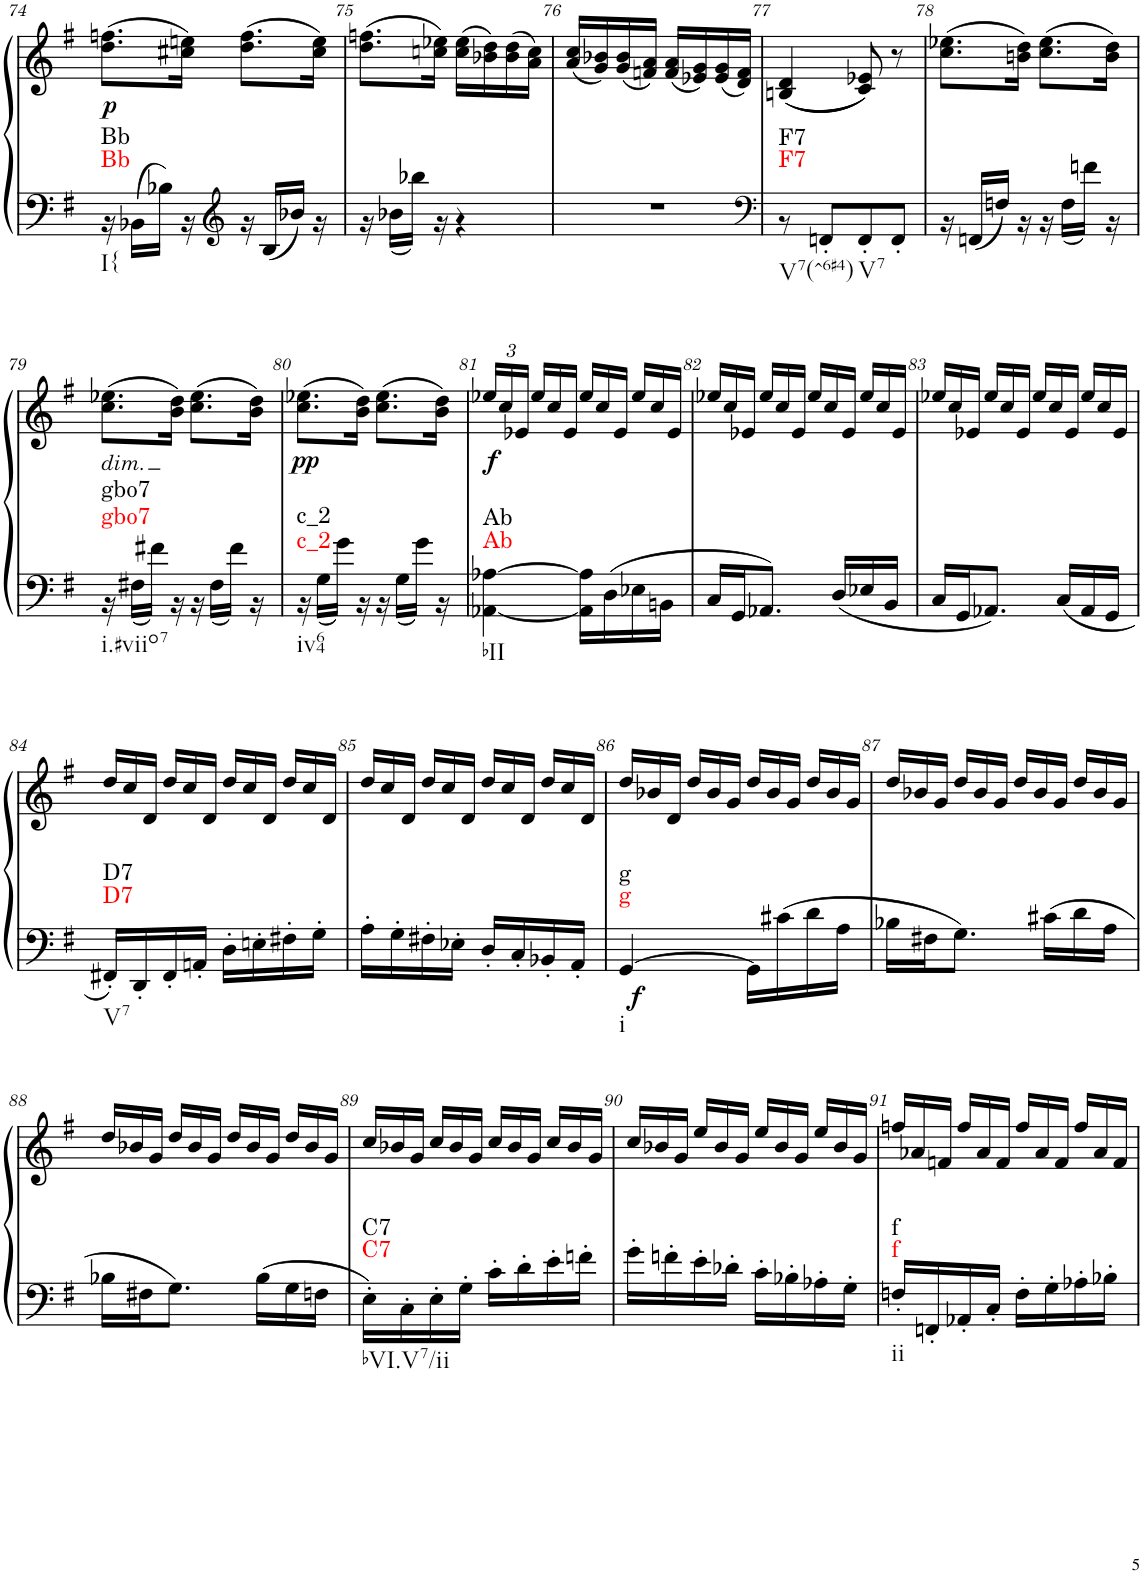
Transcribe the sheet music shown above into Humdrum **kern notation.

**kern	**kern	**dynam	**harte
*part1	*part1	*part1	*part1
*staff2	*staff1	*staff1/2	*
*I"Piano	*	*	*
*I'Pno	*	*	*
!!LO:PB:g=z
*clefF4	*clefG2	*	*
*k[f#]	*k[f#]	*	*
*G:	*G:	*	*
*M2/4	*M2/4	*	*
=74	=74	=74	=74
*^	*	*	*
!	!	!	!LO:DY:b	!LO:H:n=1:kt=Bb
!	!	!	!	!LO:H:n=2:kt=Bb
2ryy	16r	(8.dd\ 8.ffn\L	p	N N
.	16BB-X\LL	.	.	.
.	16B-X\JJ	.	.	.
.	16r	16cc#X\ 16een\Jk)	.	.
*clefG2	*	*	*	*
.	16r	(8.dd\ 8.ff\L	.	.
.	16B-/LL	.	.	.
.	16b-X/JJ	.	.	.
.	16r	16cc#\ 16ee\Jk)	.	.
=75	=75	=75	=75	=75
2ryy	16r	(8.dd\ 8.ffn\L	.	.
.	16b-X\LL	.	.	.
.	16bb-X\JJ	.	.	.
.	16r	16ccn\ 16ee-X\Jk)	.	.
.	4r	(16cc\ 16ee-\LL	.	.
.	.	16b-X\ 16dd\)	.	.
.	.	(16b-\ 16dd\	.	.
.	.	16a\ 16cc\JJ)	.	.
*v	*v	*	*	*
=76	=76	=76	=76
2r	(16a/ 16cc/LL	.	.
.	16g/ 16b-X/)	.	.
.	(16g/ 16b-/	.	.
.	16fn/ 16a/JJ)	.	.
.	(16f/ 16a/LL	.	.
.	16e-X/ 16g/)	.	.
.	(16e-/ 16g/	.	.
.	16d/ 16f/JJ)	.	.
=77	=77	=77	=77
*clefF4	*	*	*
*^	*	*	*
!	!	!	!	!LO:H:n=1:kt=F7
!	!	!	!	!LO:H:n=2:kt=F7
2ryy	8r	((4Bn/ 4d/	.	N N
.	8FFn'</L	.	.	.
.	8FF'</	8c/ 8e-X/))	.	.
.	8FF'</J	8r	.	.
=78	=78	=78	=78	=78
2ryy	16r	(8.cc\ 8.ee-X\L	.	.
.	16FFn/LL	.	.	.
.	16Fn/JJ	.	.	.
.	16r	16bn\ 16dd\Jk)	.	.
.	16r	(8.cc\ 8.ee-\L	.	.
.	16F\LL	.	.	.
.	16fn\JJ	.	.	.
.	16r	16b\ 16dd\Jk)	.	.
!!LO:LB:g=z
=79	=79	=79	=79	=79
!	!	!LO:TX:b:i:t=dim.	!	!LO:H:n=1:kt=gbo7
!	!	!	!	!LO:H:n=2:kt=gbo7
2ryy	16r	(8.cc\ 8.ee-X\L	.	N N
.	16F#X\LL	.	.	.
.	16f#X\JJ	.	.	.
.	16r	16b\ 16dd\Jk)	.	.
.	16r	(8.cc\ 8.ee-\L	.	.
.	16F#\LL	.	.	.
.	16f#\JJ	.	.	.
.	16r	16b\ 16dd\Jk)	.	.
=80	=80	=80	=80	=80
!	!	!	!LO:DY:b	!LO:H:n=1:kt=c_2
!	!	!	!	!LO:H:n=2:kt=c_2
2ryy	16r	(8.cc\ 8.ee-X\L	pp	N N
.	16G\LL	.	.	.
.	16g\JJ	.	.	.
.	16r	16b\ 16dd\Jk)	.	.
.	16r	(8.cc\ 8.ee-\L	.	.
.	16G\LL	.	.	.
.	16g\JJ	.	.	.
.	16r	16b\ 16dd\Jk)	.	.
=81	=81	=81	=81	=81
*	*	*Xbrackettup	*	*
!	!	!	!LO:DY:b	!LO:H:n=1:kt=Ab
!	!	!	!	!LO:H:n=2:kt=Ab
2ryy	[4AA-X\ [>4A-X\	24ee-X/LL	f	N N
.	.	24cc/	.	.
.	.	24e-X/JJ	.	.
*	*	*Xtuplet	*	*
.	.	24ee-/LL	.	.
.	.	24cc/	.	.
.	.	24e-/JJ	.	.
.	16AA-\] 16A-\]LL	24ee-/LL	.	.
.	.	24cc/	.	.
.	16D\	.	.	.
.	.	24e-/JJ	.	.
.	16E-X\	24ee-/LL	.	.
.	.	24cc/	.	.
.	16BBn\JJ	.	.	.
.	.	24e-/JJ	.	.
=82	=82	=82	=82	=82
2ryy	16C/LL	24ee-X/LL	.	.
.	.	24cc/	.	.
.	16GG/J	.	.	.
.	.	24e-X/JJ	.	.
.	8.AA-X/J	24ee-/LL	.	.
.	.	24cc/	.	.
.	.	24e-/JJ	.	.
.	.	24ee-/LL	.	.
.	.	24cc/	.	.
.	16D/LL	.	.	.
.	.	24e-/JJ	.	.
.	16E-X/	24ee-/LL	.	.
.	.	24cc/	.	.
.	16BB/JJ	.	.	.
.	.	24e-/JJ	.	.
=83	=83	=83	=83	=83
2ryy	16C/LL	24ee-X/LL	.	.
.	.	24cc/	.	.
.	16GG/J	.	.	.
.	.	24e-X/JJ	.	.
.	8.AA-X/J	24ee-/LL	.	.
.	.	24cc/	.	.
.	.	24e-/JJ	.	.
.	.	24ee-/LL	.	.
.	.	24cc/	.	.
.	16C/LL	.	.	.
.	.	24e-/JJ	.	.
.	16AA-/	24ee-/LL	.	.
.	.	24cc/	.	.
.	16GG/JJ	.	.	.
.	.	24e-/JJ	.	.
!!LO:LB:g=z
=84	=84	=84	=84	=84
!	!	!	!	!LO:H:n=1:kt=D7
!	!	!	!	!LO:H:n=2:kt=D7
2ryy	16FF#X'</LL	24dd/LL	.	N N
.	.	24cc/	.	.
.	16DD'</	.	.	.
.	.	24d/JJ	.	.
.	16FF#'</	24dd/LL	.	.
.	.	24cc/	.	.
.	16AAn'</JJ	.	.	.
.	.	24d/JJ	.	.
.	16D'>\LL	24dd/LL	.	.
.	.	24cc/	.	.
.	16En'>\	.	.	.
.	.	24d/JJ	.	.
.	16F#X'>\	24dd/LL	.	.
.	.	24cc/	.	.
.	16G'>\JJ	.	.	.
.	.	24d/JJ	.	.
=85	=85	=85	=85	=85
2ryy	16A'>\LL	24dd/LL	.	.
.	.	24cc/	.	.
.	16G'>\	.	.	.
.	.	24d/JJ	.	.
.	16F#X'>\	24dd/LL	.	.
.	.	24cc/	.	.
.	16E-X'>\JJ	.	.	.
.	.	24d/JJ	.	.
.	16D'</LL	24dd/LL	.	.
.	.	24cc/	.	.
.	16C'</	.	.	.
.	.	24d/JJ	.	.
.	16BB-X'</	24dd/LL	.	.
.	.	24cc/	.	.
.	16AA'</JJ	.	.	.
.	.	24d/JJ	.	.
=86	=86	=86	=86	=86
!	!	!	!LO:DY:b=2	!LO:H:n=1:kt=g
!	!	!	!	!LO:H:n=2:kt=g
2ryy	[4GG/	24dd/LL	f	N N
.	.	24b-X/	.	.
.	.	24d/JJ	.	.
.	.	24dd/LL	.	.
.	.	24b-/	.	.
.	.	24g/JJ	.	.
.	16GG\LL]	24dd/LL	.	.
.	.	24b-/	.	.
.	16c#X\	.	.	.
.	.	24g/JJ	.	.
.	16d\	24dd/LL	.	.
.	.	24b-/	.	.
.	16A\JJ	.	.	.
.	.	24g/JJ	.	.
=87	=87	=87	=87	=87
2ryy	16B-X\LL	24dd/LL	.	.
.	.	24b-X/	.	.
.	16F#X\J	.	.	.
.	.	24g/JJ	.	.
.	8.G\J	24dd/LL	.	.
.	.	24b-/	.	.
.	.	24g/JJ	.	.
.	.	24dd/LL	.	.
.	.	24b-/	.	.
.	16c#X\LL	.	.	.
.	.	24g/JJ	.	.
.	16d\	24dd/LL	.	.
.	.	24b-/	.	.
.	16A\JJ	.	.	.
.	.	24g/JJ	.	.
!!LO:LB:g=z
=88	=88	=88	=88	=88
2ryy	16B-X\LL	24dd/LL	.	.
.	.	24b-X/	.	.
.	16F#X\J	.	.	.
.	.	24g/JJ	.	.
.	8.G\J	24dd/LL	.	.
.	.	24b-/	.	.
.	.	24g/JJ	.	.
.	.	24dd/LL	.	.
.	.	24b-/	.	.
.	16B-\LL	.	.	.
.	.	24g/JJ	.	.
.	16G\	24dd/LL	.	.
.	.	24b-/	.	.
.	16Fn\JJ	.	.	.
.	.	24g/JJ	.	.
=89	=89	=89	=89	=89
!	!	!	!	!LO:H:n=1:kt=C7
!	!	!	!	!LO:H:n=2:kt=C7
2ryy	16E'>\LL	24cc/LL	.	N N
.	.	24b-X/	.	.
.	16C'>\	.	.	.
.	.	24g/JJ	.	.
.	16E'>\	24cc/LL	.	.
.	.	24b-/	.	.
.	16G'>\JJ	.	.	.
.	.	24g/JJ	.	.
.	16c'>\LL	24cc/LL	.	.
.	.	24b-/	.	.
.	16d'>\	.	.	.
.	.	24g/JJ	.	.
.	16e'>\	24cc/LL	.	.
.	.	24b-/	.	.
.	16fn'>\JJ	.	.	.
.	.	24g/JJ	.	.
=90	=90	=90	=90	=90
2ryy	16g'>\LL	24cc/LL	.	.
.	.	24b-X/	.	.
.	16fn'>\	.	.	.
.	.	24g/JJ	.	.
.	16e'>\	24ee/LL	.	.
.	.	24b-/	.	.
.	16d-X'>\JJ	.	.	.
.	.	24g/JJ	.	.
.	16c'>\LL	24ee/LL	.	.
.	.	24b-/	.	.
.	16B-X'>\	.	.	.
.	.	24g/JJ	.	.
.	16A-X'>\	24ee/LL	.	.
.	.	24b-/	.	.
.	16G'>\JJ	.	.	.
.	.	24g/JJ	.	.
=91	=91	=91	=91	=91
!	!	!	!	!LO:H:n=1:kt=f
!	!	!	!	!LO:H:n=2:kt=f
2ryy	16Fn'</LL	24ffn/LL	.	N N
.	.	24a-X/	.	.
.	16FFn'</	.	.	.
.	.	24fn/JJ	.	.
.	16AA-X'</	24ff/LL	.	.
.	.	24a-/	.	.
.	16C'</JJ	.	.	.
.	.	24f/JJ	.	.
.	16F'>\LL	24ff/LL	.	.
.	.	24a-/	.	.
.	16G'>\	.	.	.
.	.	24f/JJ	.	.
.	16A-X'>\	24ff/LL	.	.
.	.	24a-/	.	.
.	16B-X'>\JJ	.	.	.
.	.	24f/JJ	.	.
*v	*v	*	*	*
=	=	=	=
*-	*-	*-	*-
